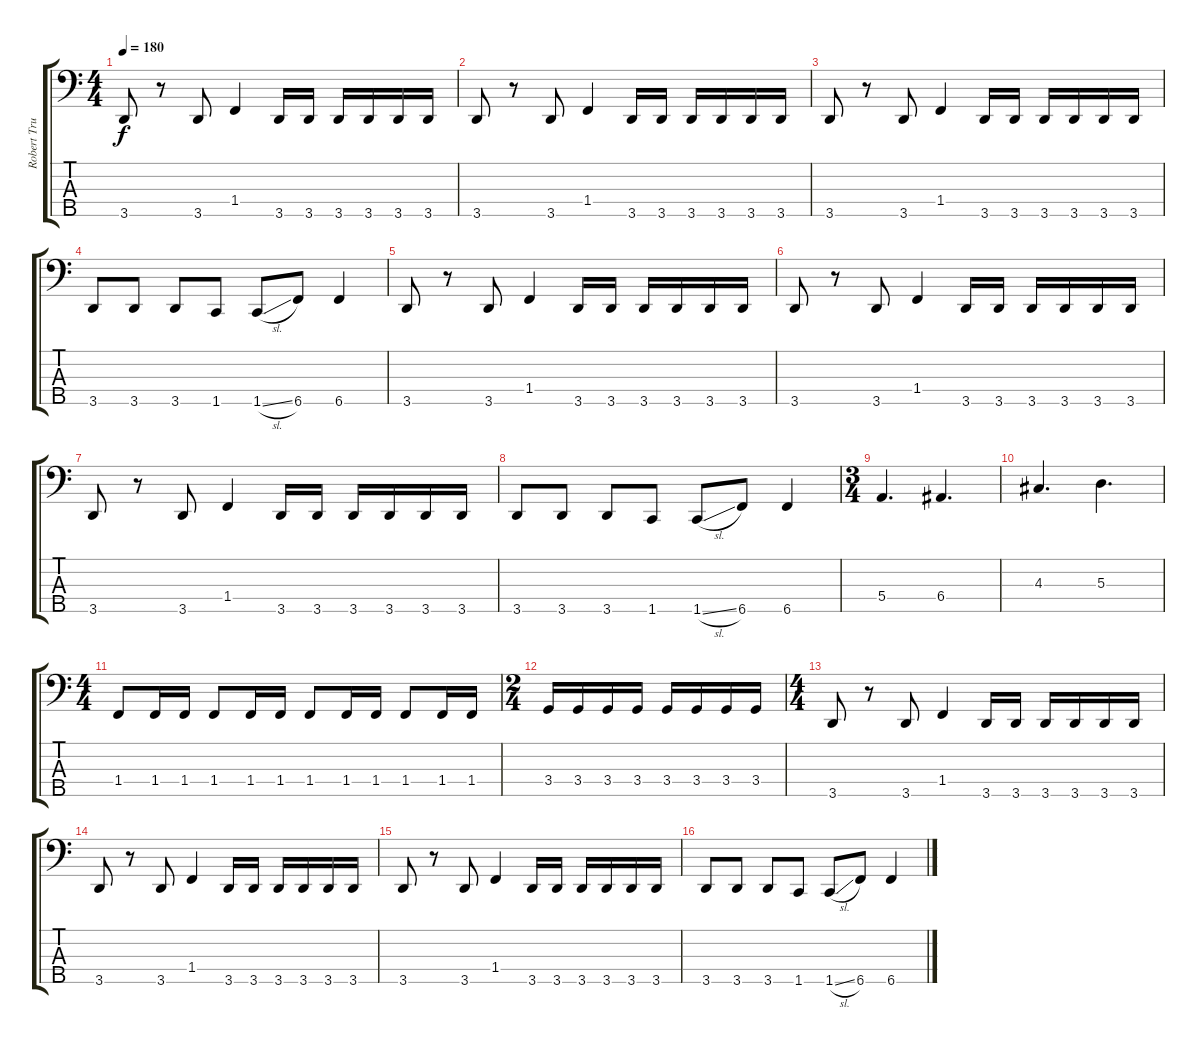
\track ("Robert Trujillo Bass" "Robert Tru") {instrument electricbassfinger}
\staff {score tabs}
\tuning (G2 D2 A1 E1 B0) {hide}
\ts (4 4)
\tempo 180
\clef f4
\ks c
3.5.8{dy f} r.8 3.5.8 1.4.4 3.5.16 3.5.16 3.5.16 3.5.16 3.5.16 3.5.16 |
3.5.8 r.8 3.5.8 1.4.4 3.5.16 3.5.16 3.5.16 3.5.16 3.5.16 3.5.16 |
3.5.8 r.8 3.5.8 1.4.4 3.5.16 3.5.16 3.5.16 3.5.16 3.5.16 3.5.16 |
3.5.8 3.5.8 3.5.8 1.5.8 1.5{sl}.8 6.5.8 6.5.4 |
3.5.8 r.8 3.5.8 1.4.4 3.5.16 3.5.16 3.5.16 3.5.16 3.5.16 3.5.16 |
3.5.8 r.8 3.5.8 1.4.4 3.5.16 3.5.16 3.5.16 3.5.16 3.5.16 3.5.16 |
3.5.8 r.8 3.5.8 1.4.4 3.5.16 3.5.16 3.5.16 3.5.16 3.5.16 3.5.16 |
3.5.8 3.5.8 3.5.8 1.5.8 1.5{sl}.8 6.5.8 6.5.4 |
\ts (3 4)
5.4.4{d} 6.4.4{d} |
4.3.4{d} 5.3.4{d} |
\ts (4 4)
1.4.8 1.4.16 1.4.16 1.4.8 1.4.16 1.4.16 1.4.8 1.4.16 1.4.16 1.4.8 1.4.16 1.4.16 |
\ts (2 4)
3.4.16 3.4.16 3.4.16 3.4.16 3.4.16 3.4.16 3.4.16 3.4.16 |
\ts (4 4)
3.5.8 r.8 3.5.8 1.4.4 3.5.16 3.5.16 3.5.16 3.5.16 3.5.16 3.5.16 |
3.5.8 r.8 3.5.8 1.4.4 3.5.16 3.5.16 3.5.16 3.5.16 3.5.16 3.5.16 |
3.5.8 r.8 3.5.8 1.4.4 3.5.16 3.5.16 3.5.16 3.5.16 3.5.16 3.5.16 |
3.5.8 3.5.8 3.5.8 1.5.8 1.5{sl}.8 6.5.8 6.5.4
